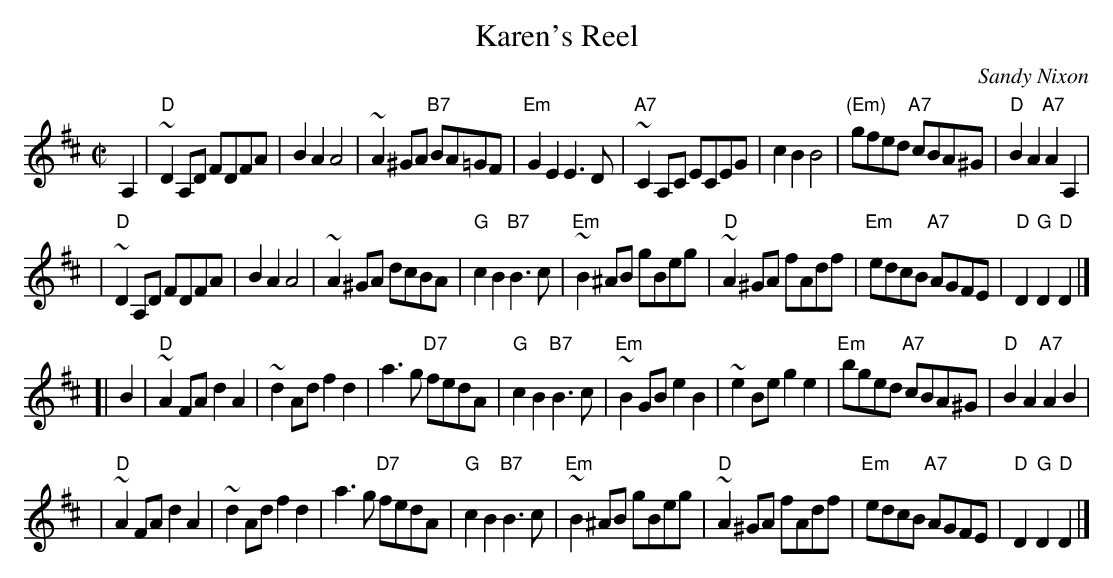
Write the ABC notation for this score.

X:1
T: Karen's Reel
C: Sandy Nixon
M: C|
L: 1/8
K: D
A,2 \
| "D"~D2A,D FDFA | B2A2 A4 | ~A2^GA "B7"BA=GF | "Em"G2E2 E3D \
| "A7"~C2A,C ECEG | c2B2 B4 | "(Em)"gfed "A7"cBA^G | "D"B2A2 "A7"A2A,2 |
| "D"~D2A,D FDFA | B2A2 A4 | ~A2^GA dcBA | "G"c2B2 "B7"B3c \
| "Em"~B2^AB gBeg | "D"~A2^GA fAdf | "Em"edcB "A7"AGFE | "D"D2"G"D2 "D"D2 |]
[| B2 \
| "D"~A2FA d2A2 | ~d2Ad f2d2 | a3g "D7"fedA | "G"c2B2 "B7"B3c \
| "Em"~B2GB e2B2 | ~e2Be g2e2 | "Em"bged "A7"cBA^G | "D"B2A2 "A7"A2B2 |
| "D"~A2FA d2A2 | ~d2Ad f2d2 | a3g "D7"fedA | "G"c2B2 "B7"B3c \
| "Em"~B2^AB gBeg | "D"~A2^GA fAdf | "Em"edcB "A7"AGFE | "D"D2"G"D2 "D"D2 |]
